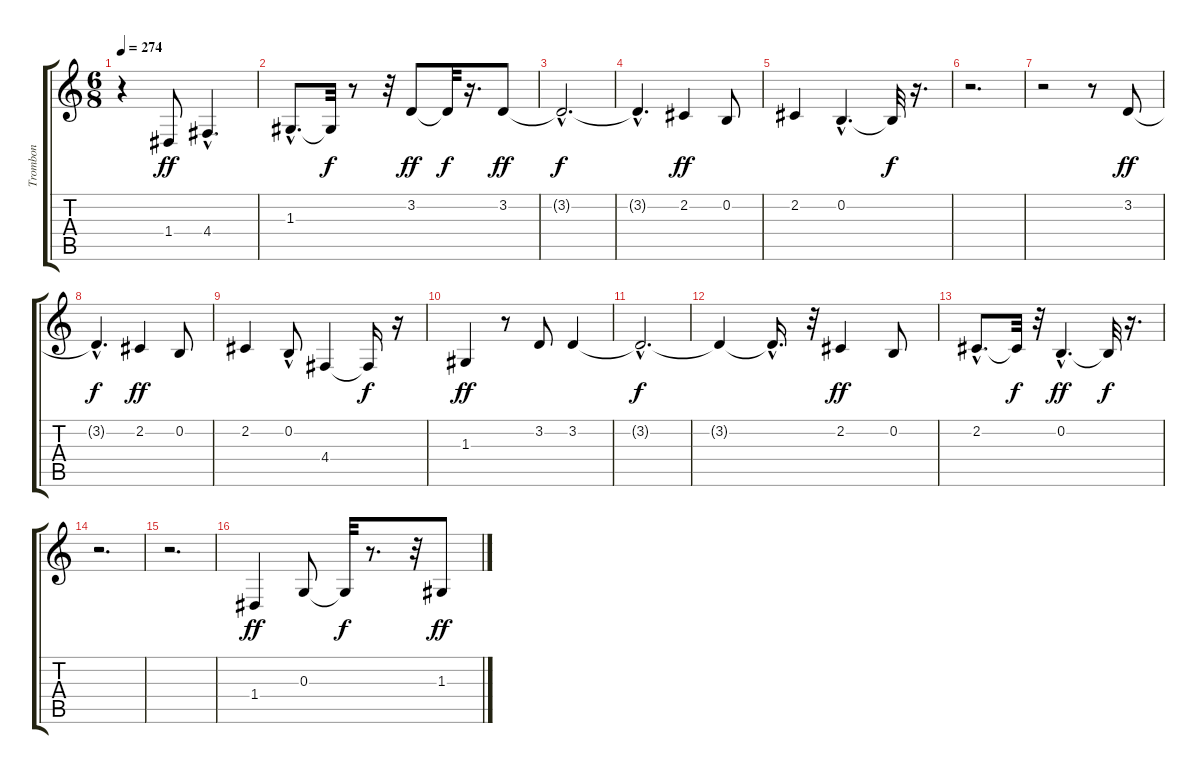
\track ("Trombon   (Adorno" "Trombon   ") {instrument trombone}
\staff {score tabs}
\tuning (E4 B3 G3 D3 A2 E2) {hide}
\ts (6 8)
\tempo 274
\clef g2
\ks c
r.4{dy ff} 1.4.8 4.4{hac}.4{d} |
1.3{hac}.8{d} 1.3{t}.32{dy f} r.8 r.32 3.2.8{dy ff} 3.2{t}.32{dy f} r.16{d} 3.2.8{dy ff} |
3.2{hac t}.2{d dy f} |
3.2{hac t}.4{d} 2.2.4{dy ff} 0.2.8 |
2.2.4 0.2{hac}.4{d} 0.2{t}.32{dy f} r.16{d} |
r.2{d} |
r.2 r.8 3.2.8{dy ff} |
3.2{hac t}.4{d dy f} 2.2.4{dy ff} 0.2.8 |
2.2.4 0.2{hac}.8 4.4.4 4.4{t}.16{dy f} r.16 |
1.3.4{dy ff} r.8 3.2.8 3.2.4 |
3.2{hac t}.2{d dy f} |
3.2{t}.4 3.2{hac t}.16{d} r.32 2.2.4{dy ff} 0.2.8 |
2.2{hac}.8{d} 2.2{t}.32{dy f} r.32 0.2{hac}.4{d dy ff} 0.2{t}.32{dy f} r.16{d} |
r.2{d} |
r.2{d} |
1.4.4{dy ff} 0.3.8 0.3{t}.32{dy f} r.8{d} r.32 1.3.8{dy ff}
